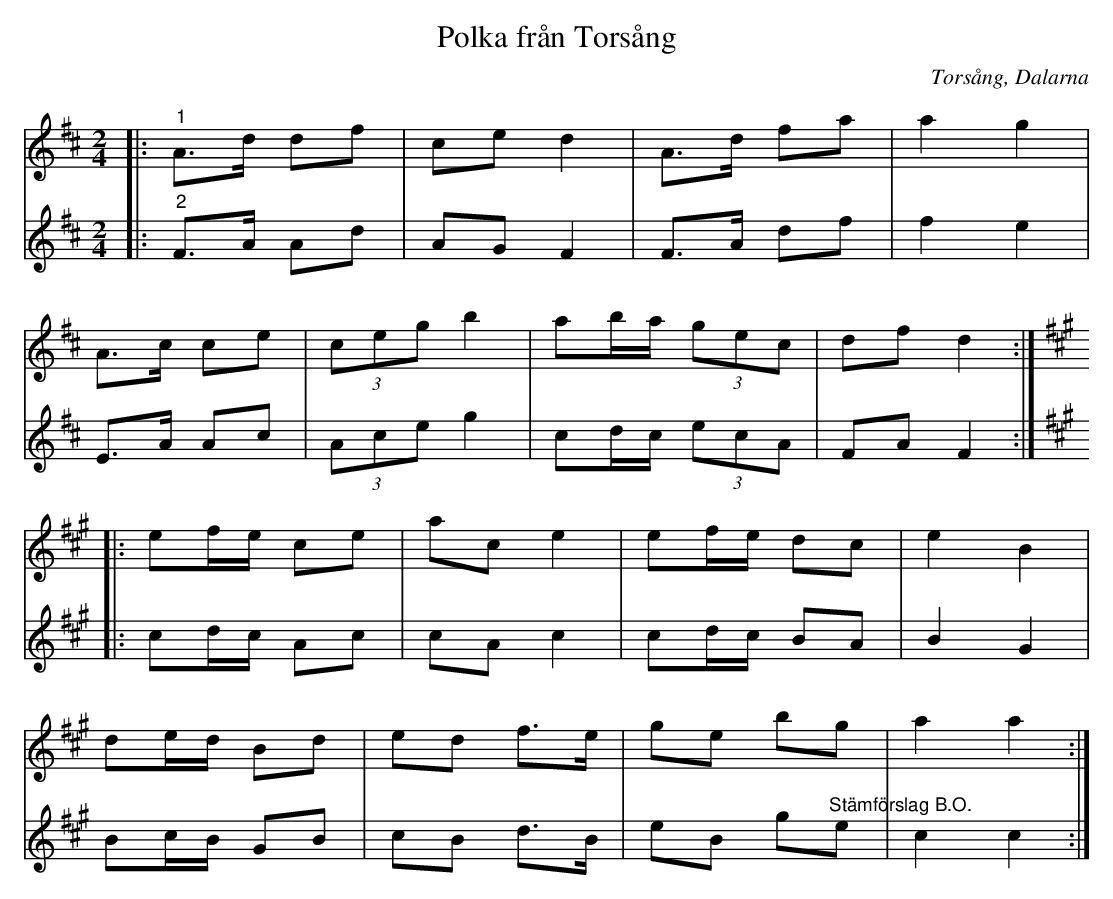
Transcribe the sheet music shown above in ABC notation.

X:1
T:Polka från Torsång
O:Torsång, Dalarna
L:1/8
M:2/4
K:D
V:1
|:"^1" A>d df | ce d2 | A>d fa | a2 g2 |
A>c ce | (3ceg b2 | ab/a/ (3gec | df d2 ::
[K:A] ef/e/ ce | ac e2 | ef/e/ dc | e2 B2 |
de/d/ Bd | ed f>e | ge bg | a2 a2 :|
V:2
|:"^2" F>A Ad | AG F2 | F>A df | f2 e2 |
E>A Ac | (3Ace g2 | cd/c/ (3ecA | FA F2 ::
[K:A] cd/c/ Ac | cA c2 | cd/c/ BA | B2 G2 |
Bc/B/ GB | cB d>B | eB g"^Stämförslag B.O."e | c2 c2 :|
